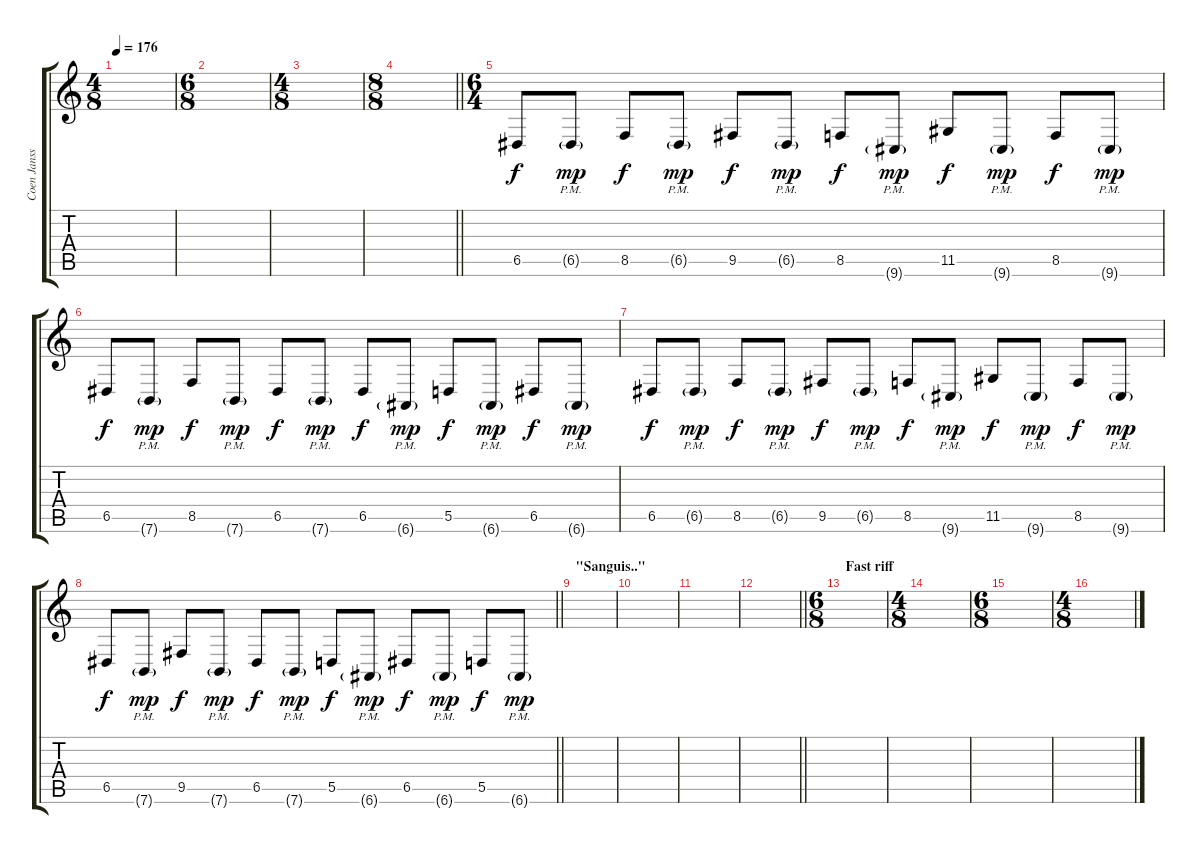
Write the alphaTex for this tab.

\track ("Coen Janssen" "Coen Janss") {instrument synthstrings2}
\staff {score tabs}
\tuning (E4 B3 G3 D3 A2 E2) {hide}
\ts (4 8)
\tempo 176
\clef g2
\ks c
|
\ts (6 8)
|
\ts (4 8)
|
\ts (8 8)
\barLineRight lightlight
|
\ts (6 4)
\section ("" "")
6.5.8 6.5{g pm}.8{dy mp} 8.5.8{dy f} 6.5{g pm}.8{dy mp} 9.5.8{dy f} 6.5{g pm}.8{dy mp} 8.5.8{dy f} 9.6{g pm}.8{dy mp} 11.5.8{dy f} 9.6{g pm}.8{dy mp} 8.5.8{dy f} 9.6{g pm}.8{dy mp} |
6.5.8{dy f} 7.6{g pm}.8{dy mp} 8.5.8{dy f} 7.6{g pm}.8{dy mp} 6.5.8{dy f} 7.6{g pm}.8{dy mp} 6.5.8{dy f} 6.6{g pm}.8{dy mp} 5.5.8{dy f} 6.6{g pm}.8{dy mp} 6.5.8{dy f} 6.6{g pm}.8{dy mp} |
6.5.8{dy f} 6.5{g pm}.8{dy mp} 8.5.8{dy f} 6.5{g pm}.8{dy mp} 9.5.8{dy f} 6.5{g pm}.8{dy mp} 8.5.8{dy f} 9.6{g pm}.8{dy mp} 11.5.8{dy f} 9.6{g pm}.8{dy mp} 8.5.8{dy f} 9.6{g pm}.8{dy mp} |
\barLineRight lightlight
6.5.8{dy f} 7.6{g pm}.8{dy mp} 9.5.8{dy f} 7.6{g pm}.8{dy mp} 6.5.8{dy f} 7.6{g pm}.8{dy mp} 5.5.8{dy f} 6.6{g pm}.8{dy mp} 6.5.8{dy f} 6.6{g pm}.8{dy mp} 5.5.8{dy f} 6.6{g pm}.8{dy mp} |
\section ("" "\"Sanguis..\"")
|
|
|
\barLineRight lightlight
|
\ts (6 8)
\section ("" "Fast riff")
|
\ts (4 8)
|
\ts (6 8)
|
\ts (4 8)
